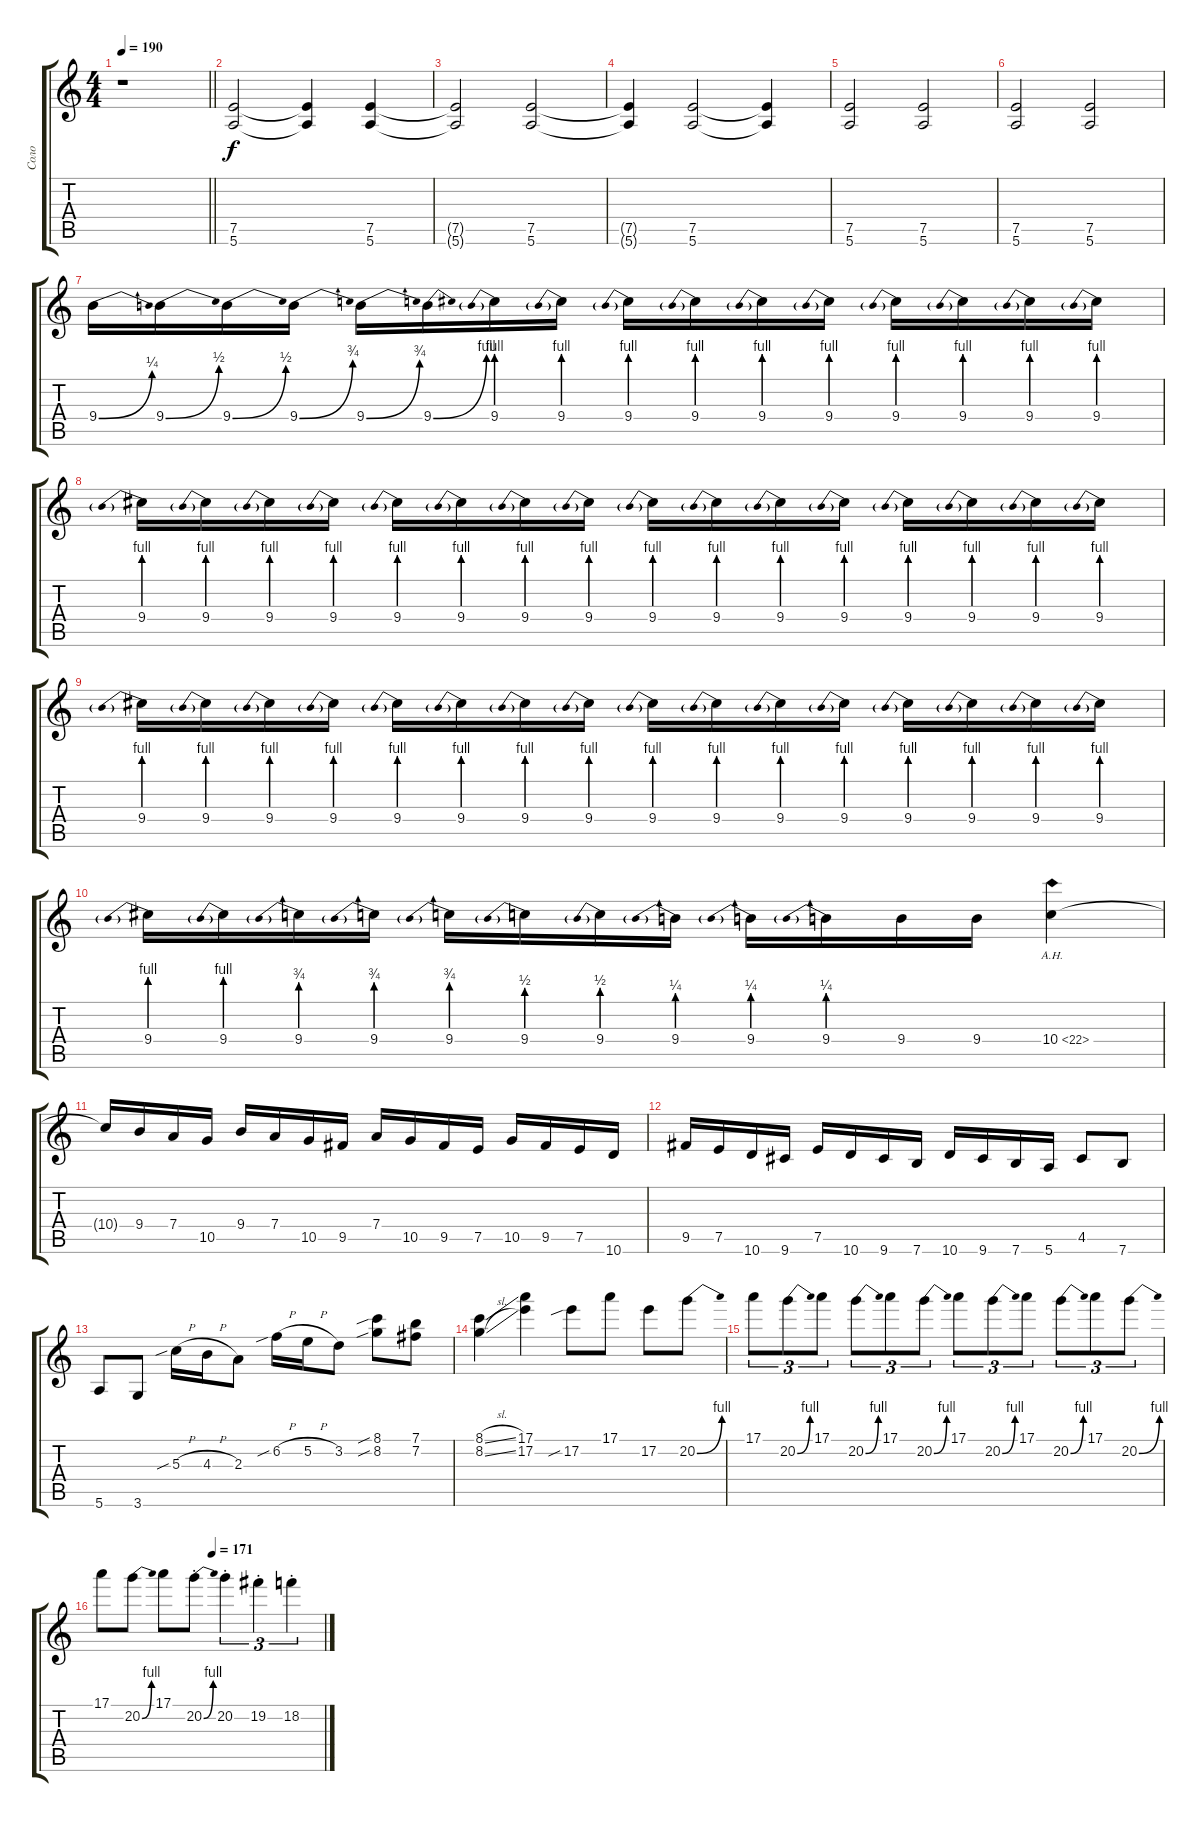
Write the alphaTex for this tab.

\track ("Соло" "Соло") {instrument distortionguitar}
\staff {score tabs}
\tuning (E4 B3 G3 D3 A2 E2) {hide}
\ts (4 4)
\tempo 190
\clef g2
\barLineRight lightlight
\ks c
r.1{dy f} |
(7.5 5.6).2 (7.5{t} 5.6{t}).4 (7.5 5.6).4 |
(7.5{t} 5.6{t}).2 (7.5 5.6).2 |
(7.5{t} 5.6{t}).4 (7.5 5.6).2 (7.5{t} 5.6{t}).4 |
(7.5 5.6).2 (7.5 5.6).2 |
(7.5 5.6).2 (7.5 5.6).2 |
9.4{be (bend 0 0 60 1)}.16 9.4{be (bend 0 0 60 2)}.16 9.4{be (bend 0 0 60 2)}.16 9.4{be (bend 0 0 60 3)}.16 9.4{be (bend 0 0 60 3)}.16 9.4{be (bend 0 0 60 4)}.16 9.4{be (prebend 0 4 60 4)}.16 9.4{be (prebend 0 4 60 4)}.16 9.4{be (prebend 0 4 60 4)}.16 9.4{be (prebend 0 4 60 4)}.16 9.4{be (prebend 0 4 60 4)}.16 9.4{be (prebend 0 4 60 4)}.16 9.4{be (prebend 0 4 60 4)}.16 9.4{be (prebend 0 4 60 4)}.16 9.4{be (prebend 0 4 60 4)}.16 9.4{be (prebend 0 4 60 4)}.16 |
9.4{be (prebend 0 4 60 4)}.16 9.4{be (prebend 0 4 60 4)}.16 9.4{be (prebend 0 4 60 4)}.16 9.4{be (prebend 0 4 60 4)}.16 9.4{be (prebend 0 4 60 4)}.16 9.4{be (prebend 0 4 60 4)}.16 9.4{be (prebend 0 4 60 4)}.16 9.4{be (prebend 0 4 60 4)}.16 9.4{be (prebend 0 4 60 4)}.16 9.4{be (prebend 0 4 60 4)}.16 9.4{be (prebend 0 4 60 4)}.16 9.4{be (prebend 0 4 60 4)}.16 9.4{be (prebend 0 4 60 4)}.16 9.4{be (prebend 0 4 60 4)}.16 9.4{be (prebend 0 4 60 4)}.16 9.4{be (prebend 0 4 60 4)}.16 |
9.4{be (prebend 0 4 60 4)}.16 9.4{be (prebend 0 4 60 4)}.16 9.4{be (prebend 0 4 60 4)}.16 9.4{be (prebend 0 4 60 4)}.16 9.4{be (prebend 0 4 60 4)}.16 9.4{be (prebend 0 4 60 4)}.16 9.4{be (prebend 0 4 60 4)}.16 9.4{be (prebend 0 4 60 4)}.16 9.4{be (prebend 0 4 60 4)}.16 9.4{be (prebend 0 4 60 4)}.16 9.4{be (prebend 0 4 60 4)}.16 9.4{be (prebend 0 4 60 4)}.16 9.4{be (prebend 0 4 60 4)}.16 9.4{be (prebend 0 4 60 4)}.16 9.4{be (prebend 0 4 60 4)}.16 9.4{be (prebend 0 4 60 4)}.16 |
9.4{be (prebend 0 4 60 4)}.16 9.4{be (prebend 0 4 60 4)}.16 9.4{be (prebend 0 3 60 3)}.16 9.4{be (prebend 0 3 60 3)}.16 9.4{be (prebend 0 3 60 3)}.16 9.4{be (prebend 0 2 60 2)}.16 9.4{be (prebend 0 2 60 2)}.16 9.4{be (prebend 0 1 60 1)}.16 9.4{be (prebend 0 1 60 1)}.16 9.4{be (prebend 0 1 60 1)}.16 9.4.16 9.4.16 10.4{ah 12}.4 |
10.4{t}.16 9.4.16 7.4.16 10.5.16 9.4.16 7.4.16 10.5.16 9.5.16 7.4.16 10.5.16 9.5.16 7.5.16 10.5.16 9.5.16 7.5.16 10.6.16 |
9.5.16 7.5.16 10.6.16 9.6.16 7.5.16 10.6.16 9.6.16 7.6.16 10.6.16 9.6.16 7.6.16 5.6.16 4.5.8 7.6.8 |
5.6.8 3.6.8 5.3{sib h}.16 4.3{h}.16 2.3.8 6.2{sib h}.16 5.2{h}.16 3.2.8 (8.1{sib} 8.2{sib}).8 (7.1 7.2).8 |
(8.1{sl} 8.2{sl}).4 (17.1 17.2).4 17.2{sib}.8 17.1.8 17.2.8 20.2{be (bend 0 0 60 4)}.8 |
17.1.8{tu (3 2)} 20.2{be (bend 0 0 60 4)}.8{tu (3 2)} 17.1.8{tu (3 2)} 20.2{be (bend 0 0 60 4)}.8{tu (3 2)} 17.1.8{tu (3 2)} 20.2{be (bend 0 0 60 4)}.8{tu (3 2)} 17.1.8{tu (3 2)} 20.2{be (bend 0 0 60 4)}.8{tu (3 2)} 17.1.8{tu (3 2)} 20.2{be (bend 0 0 60 4)}.8{tu (3 2)} 17.1.8{tu (3 2)} 20.2{be (bend 0 0 60 4)}.8{tu (3 2)} |
\tempo (171 0.5)
17.1.8 20.2{be (bend 0 0 60 4)}.8 17.1.8 20.2{be (bend 0 0 60 4) st}.8 20.2{st}.4{tu (3 2)} 19.2{st}.4{tu (3 2)} 18.2{st}.4{tu (3 2)}
